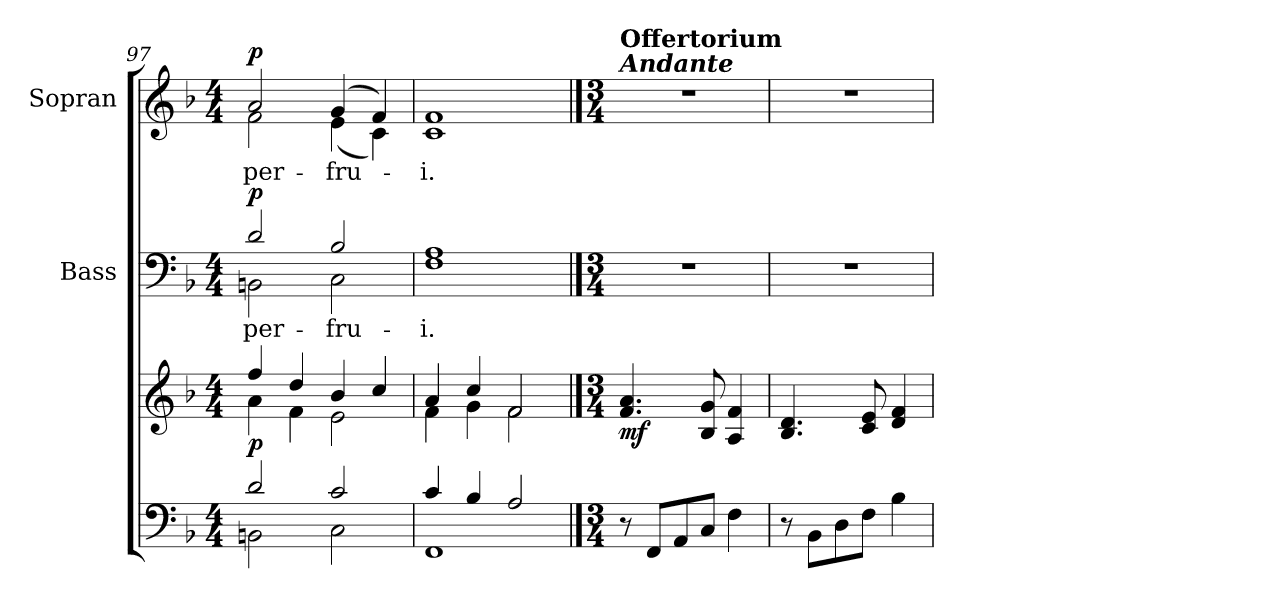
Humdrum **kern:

**kern	**kern	**dynam	**kern	**text	**dynam	**kern	**text	**dynam
*part3	*part3	*part3	*part2	*part2	*part2	*part1	*part1	*part1
*staff4	*staff3	*staff3/4	*staff2	*staff2	*staff2	*staff1	*staff1	*staff1
*	*	*	*I"Bass	*	*	*I"Sopran	*	*
*	*	*	*I'B.	*	*	*I'S.	*	*
*clefF4	*clefG2	*	*clefF4	*	*	*clefG2	*	*
*k[b-]	*k[b-]	*	*k[b-]	*	*	*k[b-]	*	*
*F:	*F:	*	*F:	*	*	*F:	*	*
*M4/4	*M4/4	*	*M4/4	*	*	*M4/4	*	*
=97	=97	=97	=97	=97	=97	=97	=97	=97
*^	*^	*	*	*	*	*	*	*
!	!	!	!	!LO:DY:b	!	!LO:LY:b	!LO:DY:a	!	!LO:LY:b	!LO:DY:a
*	*	*	*	*	*^	*	*	*^	*	*
2d/	2BBn\	4ff/	4a\	p	2d/	2BBn\	per-	p	2a/	2f\	per-	p
.	.	4dd/	4f\	.	.	.	.	.	.	.	.	.
!	!	!	!	!	!	!	!LO:LY:b	!	!	!	!LO:LY:b	!
2c/	2C\	4b-/	2e\	.	2B-/	2C\	-fru-	.	(4g/	(<4e\	-fru-	.
.	.	4cc/	.	.	.	.	.	.	4f/)	4c\)	.	.
=98	=98	=98	=98	=98	=98	=98	=98	=98	=98	=98	=98	=98
!	!	!	!	!	!	!	!LO:LY:b	!	!	!	!LO:LY:b	!
4c/	1FF	4a/	4f\	.	1A	1F	-i.	.	1f	1c	-i.	.
4B-/	.	4cc/	4g\	.	.	.	.	.	.	.	.	.
2A/	.	2f/	2f\	.	.	.	.	.	.	.	.	.
*v	*v	*	*	*	*v	*v	*	*	*v	*v	*	*
*	*v	*v	*	*	*	*	*	*	*
!!LO:PB:g=z
==99	==99	==99	==99	==99	==99	==99	==99	==99
*M3/4	*M3/4	*	*M3/4	*	*	*M3/4	*	*
*	*^	*	*	*	*	*	*	*
!	!	!	!	!	!	!	!LO:TX:a:Bi:t=Andante	!	!
!	!	!	!	!	!	!	!LO:TX:a:B:t=Offertorium	!	!
!	!	!	!LO:DY:b	!	!	!	!	!	!
*	*v	*v	*	*	*	*	*	*	*
8r	4.f/ 4.a/	mf	2.r	.	.	2.r	.	.
8FF/L	.	.	.	.	.	.	.	.
8AA/	.	.	.	.	.	.	.	.
8C/J	8B-/ 8g/	.	.	.	.	.	.	.
4F\	4A/ 4f/	.	.	.	.	.	.	.
=100	=100	=100	=100	=100	=100	=100	=100	=100
8r	4.B-/ 4.d/	.	2.r	.	.	2.r	.	.
8BB-\L	.	.	.	.	.	.	.	.
8D\	.	.	.	.	.	.	.	.
8F\J	8c/ 8e/	.	.	.	.	.	.	.
4B-\	4d/ 4f/	.	.	.	.	.	.	.
=	=	=	=	=	=	=	=	=
*-	*-	*-	*-	*-	*-	*-	*-	*-
